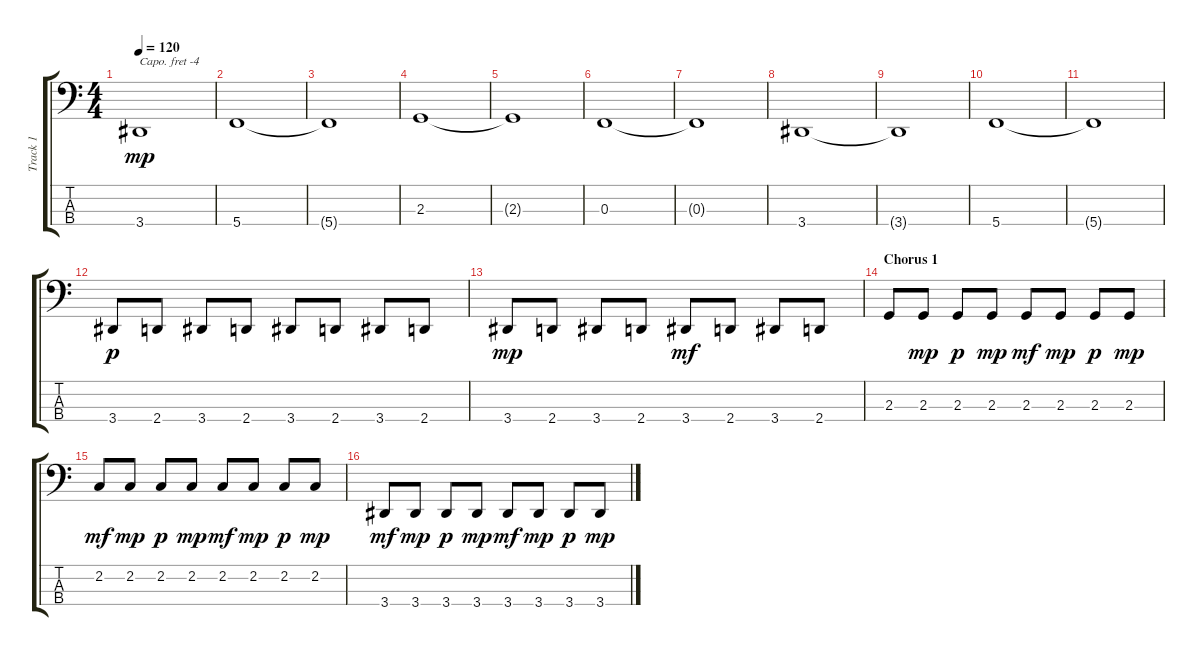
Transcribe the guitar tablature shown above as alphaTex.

\track ("Track 1" "Track 1") {instrument electricbasspick}
\staff {score tabs}
\capo -4
\tuning (G2 D2 A1 E1) {hide}
\ts (4 4)
\tempo 120
\clef f4
\ks c
3.4{t}.1{dy mp} |
5.4.1 |
5.4{t}.1 |
2.3.1 |
2.3{t}.1 |
0.3.1 |
0.3{t}.1 |
3.4.1 |
3.4{t}.1 |
5.4.1 |
5.4{t}.1 |
3.4.8{dy p} 2.4.8 3.4.8 2.4.8 3.4.8 2.4.8 3.4.8 2.4.8 |
3.4.8{dy mp} 2.4.8 3.4.8 2.4.8 3.4.8{dy mf} 2.4.8 3.4.8 2.4.8 |
\section ("" "Chorus 1")
2.3.8 2.3.8{dy mp} 2.3.8{dy p} 2.3.8{dy mp} 2.3.8{dy mf} 2.3.8{dy mp} 2.3.8{dy p} 2.3.8{dy mp} |
2.2.8{dy mf} 2.2.8{dy mp} 2.2.8{dy p} 2.2.8{dy mp} 2.2.8{dy mf} 2.2.8{dy mp} 2.2.8{dy p} 2.2.8{dy mp} |
3.4.8{dy mf} 3.4.8{dy mp} 3.4.8{dy p} 3.4.8{dy mp} 3.4.8{dy mf} 3.4.8{dy mp} 3.4.8{dy p} 3.4.8{dy mp}
